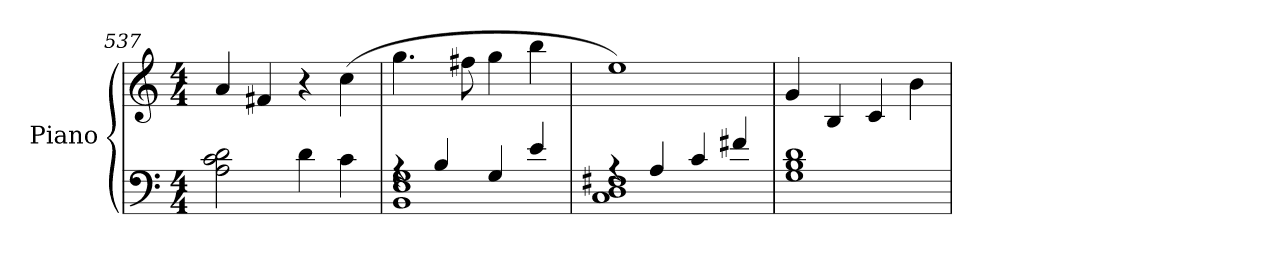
**kern	**kern
*part1	*part1
*staff2	*staff1
*I"Piano	*
*I'Pno.	*
*clefF4	*clefG2
*k[]	*k[]
*M4/4	*M4/4
=537	=537
2A\ 2c\ 2d\	4a/
.	4f#X/
4d\	4r
4c\	(4cc\
=538	=538
*^	*
4rA	1BB 1E 1G	4.gg\
4B/	.	.
.	.	8ff#X\
4G/	.	4gg\
4e/	.	4bb\
=539	=539	=539
4rA	1C 1D 1F#X	1ee)
4A/	.	.
4c/	.	.
4f#X/	.	.
*v	*v	*
=540	=540
1G 1B 1d	4g/
.	4B/
.	4c/
.	4b\
=	=
*-	*-
